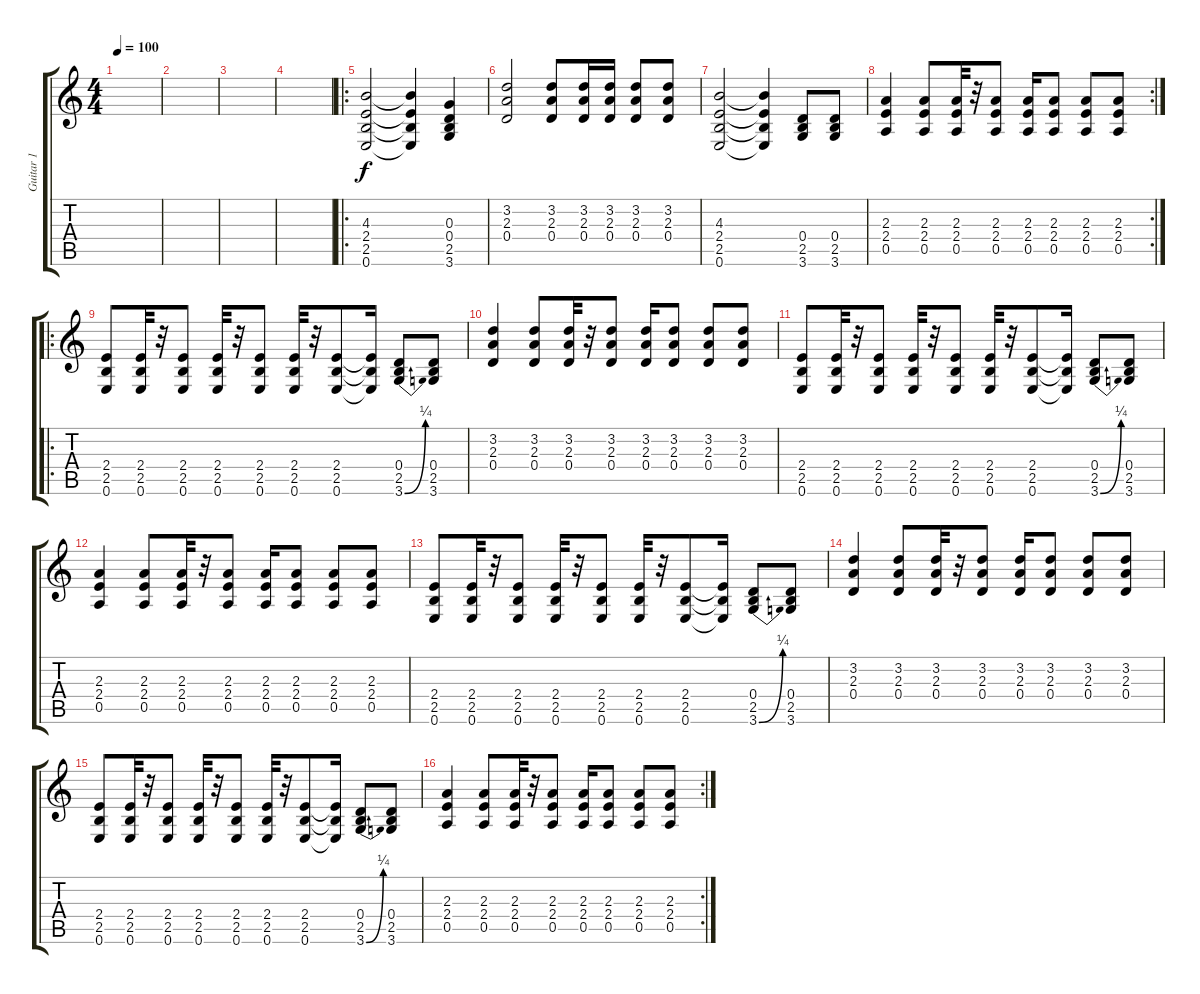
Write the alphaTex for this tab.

\track ("Guitar 1" "Guitar 1") {instrument acousticguitarnylon}
\staff {score tabs}
\tuning (E4 B3 G3 D3 A2 E2) {hide}
\ts (4 4)
\tempo 100
\clef g2
\ks c
|
|
|
|
\ro
(4.3 2.4 2.5 0.6).2{volume 9 instrument overdrivenguitar} (4.3{t} 2.4{t} 2.5{t} 0.6{t}).4 (0.3 0.4 2.5 3.6).4 |
(3.2 2.3 0.4).2 (3.2 2.3 0.4).8 (3.2 2.3 0.4).16 (3.2 2.3 0.4).16 (3.2 2.3 0.4).8 (3.2 2.3 0.4).8 |
(4.3 2.4 2.5 0.6).2{volume 9 instrument overdrivenguitar} (4.3{t} 2.4{t} 2.5{t} 0.6{t}).4 (0.4 2.5 3.6).8 (0.4 2.5 3.6).8 |
\rc 2
(2.3 2.4 0.5).4 (2.3 2.4 0.5).8 (2.3 2.4 0.5).32 r.32 (2.3 2.4 0.5).8 (2.3 2.4 0.5).16 (2.3 2.4 0.5).8 (2.3 2.4 0.5).8 (2.3 2.4 0.5).8 |
\ro
(2.4 2.5 0.6).8{volume 9 instrument overdrivenguitar} (2.4 2.5 0.6).32 r.32 (2.4 2.5 0.6).8 (2.4 2.5 0.6).32 r.32 (2.4 2.5 0.6).8 (2.4 2.5 0.6).32 r.32 (2.4 2.5 0.6).8 (2.4{t} 2.5{t} 0.6{t}).16 (0.4 2.5 3.6{be (bend 0 0 60 1)}).8 (0.4 2.5 3.6).8 |
(3.2 2.3 0.4).4 (3.2 2.3 0.4).8 (3.2 2.3 0.4).32 r.32 (3.2 2.3 0.4).8 (3.2 2.3 0.4).16 (3.2 2.3 0.4).8 (3.2 2.3 0.4).8 (3.2 2.3 0.4).8 |
(2.4 2.5 0.6).8 (2.4 2.5 0.6).32 r.32 (2.4 2.5 0.6).8 (2.4 2.5 0.6).32 r.32 (2.4 2.5 0.6).8 (2.4 2.5 0.6).32 r.32 (2.4 2.5 0.6).8 (2.4{t} 2.5{t} 0.6{t}).16 (0.4 2.5 3.6{be (bend 0 0 60 1)}).8 (0.4 2.5 3.6).8 |
(2.3 2.4 0.5).4 (2.3 2.4 0.5).8 (2.3 2.4 0.5).32 r.32 (2.3 2.4 0.5).8 (2.3 2.4 0.5).16 (2.3 2.4 0.5).8 (2.3 2.4 0.5).8 (2.3 2.4 0.5).8 |
(2.4 2.5 0.6).8 (2.4 2.5 0.6).32 r.32 (2.4 2.5 0.6).8 (2.4 2.5 0.6).32 r.32 (2.4 2.5 0.6).8 (2.4 2.5 0.6).32 r.32 (2.4 2.5 0.6).8 (2.4{t} 2.5{t} 0.6{t}).16 (0.4 2.5 3.6{be (bend 0 0 60 1)}).8 (0.4 2.5 3.6).8 |
(3.2 2.3 0.4).4 (3.2 2.3 0.4).8 (3.2 2.3 0.4).32 r.32 (3.2 2.3 0.4).8 (3.2 2.3 0.4).16 (3.2 2.3 0.4).8 (3.2 2.3 0.4).8 (3.2 2.3 0.4).8 |
(2.4 2.5 0.6).8 (2.4 2.5 0.6).32 r.32 (2.4 2.5 0.6).8 (2.4 2.5 0.6).32 r.32 (2.4 2.5 0.6).8 (2.4 2.5 0.6).32 r.32 (2.4 2.5 0.6).8 (2.4{t} 2.5{t} 0.6{t}).16 (0.4 2.5 3.6{be (bend 0 0 60 1)}).8 (0.4 2.5 3.6).8 |
\rc 2
(2.3 2.4 0.5).4 (2.3 2.4 0.5).8 (2.3 2.4 0.5).32 r.32 (2.3 2.4 0.5).8 (2.3 2.4 0.5).16 (2.3 2.4 0.5).8 (2.3 2.4 0.5).8 (2.3 2.4 0.5).8
